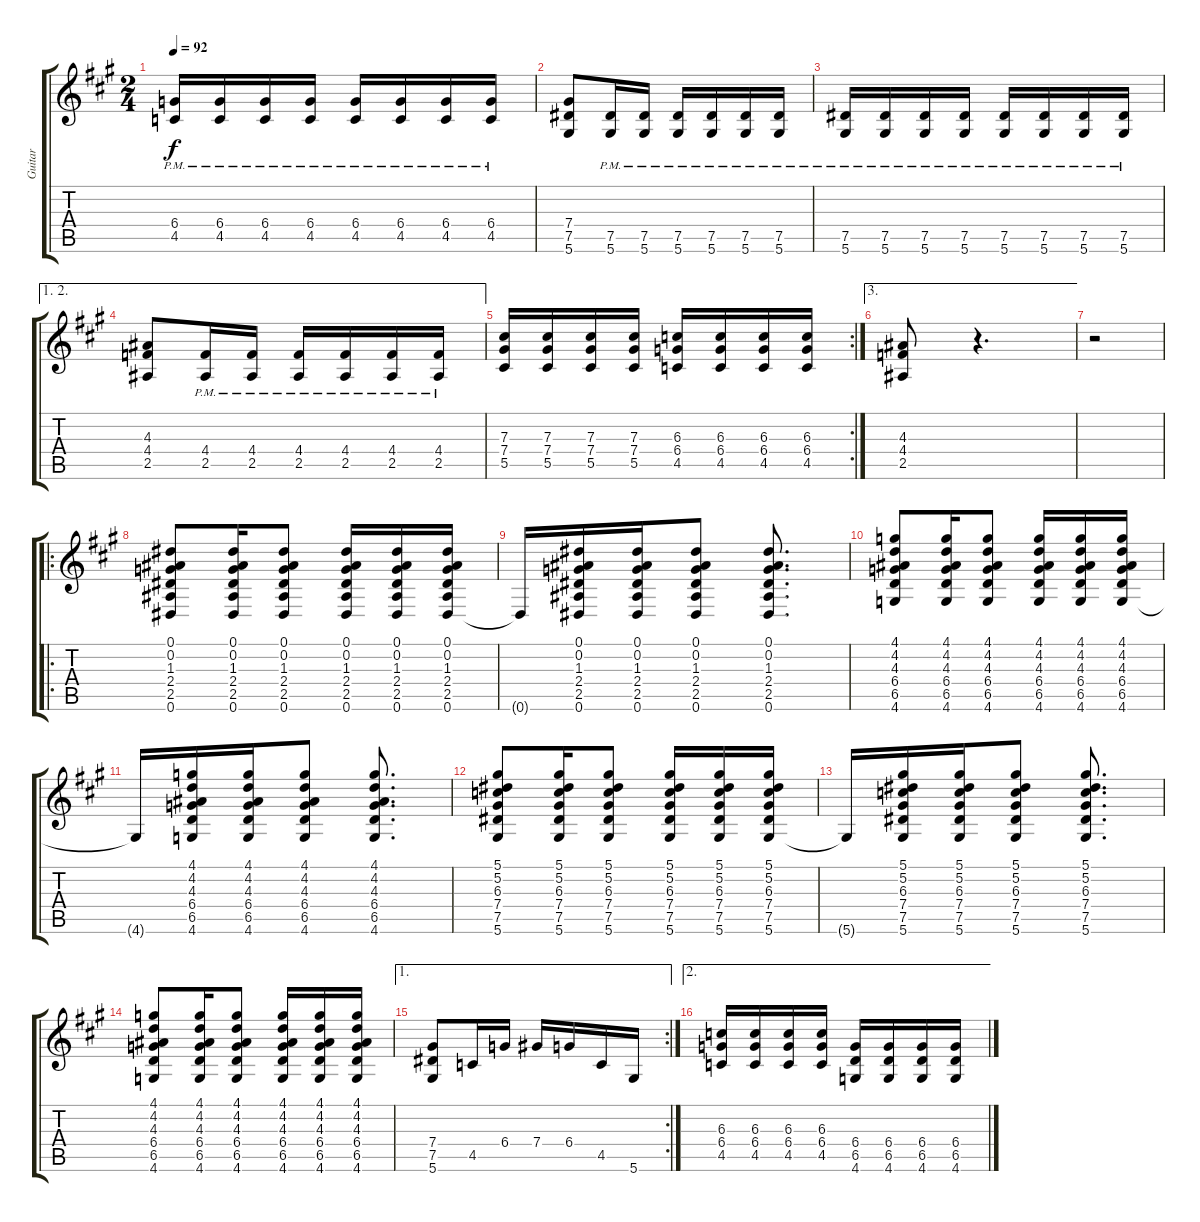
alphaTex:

\track ("Guitar" "Guitar") {instrument acousticguitarsteel}
\staff {score tabs}
\tuning (Eb4 Bb3 Gb3 Db3 Ab2 Eb2) {hide}
\ts (2 4)
\tempo 92
\clef g2
\ks a
(6.4{pm} 4.5{pm}).16{dy f} (6.4{pm} 4.5{pm}).16 (6.4{pm} 4.5{pm}).16 (6.4{pm} 4.5{pm}).16 (6.4{pm} 4.5{pm}).16 (6.4{pm} 4.5{pm}).16 (6.4{pm} 4.5{pm}).16 (6.4{pm} 4.5{pm}).16 |
(7.4 7.5 5.6).8 (7.5{pm} 5.6{pm}).16 (7.5{pm} 5.6{pm}).16 (7.5{pm} 5.6{pm}).16 (7.5{pm} 5.6{pm}).16 (7.5{pm} 5.6{pm}).16 (7.5{pm} 5.6{pm}).16 |
(7.5{pm} 5.6{pm}).16 (7.5{pm} 5.6{pm}).16 (7.5{pm} 5.6{pm}).16 (7.5{pm} 5.6{pm}).16 (7.5{pm} 5.6{pm}).16 (7.5{pm} 5.6{pm}).16 (7.5{pm} 5.6{pm}).16 (7.5{pm} 5.6{pm}).16 |
\ae (1 2)
(4.3 4.4 2.5).8 (4.4{pm} 2.5{pm}).16 (4.4{pm} 2.5{pm}).16 (4.4{pm} 2.5{pm}).16 (4.4{pm} 2.5{pm}).16 (4.4{pm} 2.5{pm}).16 (4.4{pm} 2.5{pm}).16 |
\rc 2
(7.3 7.4 5.5).16 (7.3 7.4 5.5).16 (7.3 7.4 5.5).16 (7.3 7.4 5.5).16 (6.3 6.4 4.5).16 (6.3 6.4 4.5).16 (6.3 6.4 4.5).16 (6.3 6.4 4.5).16 |
\ae 3
(4.3 4.4 2.5).8 r.4{d} |
r.2 |
\ro
(0.1 0.2 1.3 2.4 2.5 0.6).8 (0.1 0.2 1.3 2.4 2.5 0.6).16 (0.1 0.2 1.3 2.4 2.5 0.6).8 (0.1 0.2 1.3 2.4 2.5 0.6).16 (0.1 0.2 1.3 2.4 2.5 0.6).16 (0.1 0.2 1.3 2.4 2.5 0.6).16 |
0.6{t}.16 (0.1 0.2 1.3 2.4 2.5 0.6).16 (0.1 0.2 1.3 2.4 2.5 0.6).16 (0.1 0.2 1.3 2.4 2.5 0.6).8 (0.1 0.2 1.3 2.4 2.5 0.6).8{d} |
(4.1 4.2 4.3 6.4 6.5 4.6).8 (4.1 4.2 4.3 6.4 6.5 4.6).16 (4.1 4.2 4.3 6.4 6.5 4.6).8 (4.1 4.2 4.3 6.4 6.5 4.6).16 (4.1 4.2 4.3 6.4 6.5 4.6).16 (4.1 4.2 4.3 6.4 6.5 4.6).16 |
4.6{t}.16 (4.1 4.2 4.3 6.4 6.5 4.6).16 (4.1 4.2 4.3 6.4 6.5 4.6).16 (4.1 4.2 4.3 6.4 6.5 4.6).8 (4.1 4.2 4.3 6.4 6.5 4.6).8{d} |
(5.1 5.2 6.3 7.4 7.5 5.6).8 (5.1 5.2 6.3 7.4 7.5 5.6).16 (5.1 5.2 6.3 7.4 7.5 5.6).8 (5.1 5.2 6.3 7.4 7.5 5.6).16 (5.1 5.2 6.3 7.4 7.5 5.6).16 (5.1 5.2 6.3 7.4 7.5 5.6).16 |
5.6{t}.16 (5.1 5.2 6.3 7.4 7.5 5.6).16 (5.1 5.2 6.3 7.4 7.5 5.6).16 (5.1 5.2 6.3 7.4 7.5 5.6).8 (5.1 5.2 6.3 7.4 7.5 5.6).8{d} |
(4.1 4.2 4.3 6.4 6.5 4.6).8 (4.1 4.2 4.3 6.4 6.5 4.6).16 (4.1 4.2 4.3 6.4 6.5 4.6).8 (4.1 4.2 4.3 6.4 6.5 4.6).16 (4.1 4.2 4.3 6.4 6.5 4.6).16 (4.1 4.2 4.3 6.4 6.5 4.6).16 |
\ae 1
\rc 2
(7.4 7.5 5.6).8 4.5.16 6.4.16 7.4.16 6.4.16 4.5.16 5.6.16 |
\ae 2
(6.3 6.4 4.5).16 (6.3 6.4 4.5).16 (6.3 6.4 4.5).16 (6.3 6.4 4.5).16 (6.4 6.5 4.6).16 (6.4 6.5 4.6).16 (6.4 6.5 4.6).16 (6.4 6.5 4.6).16
